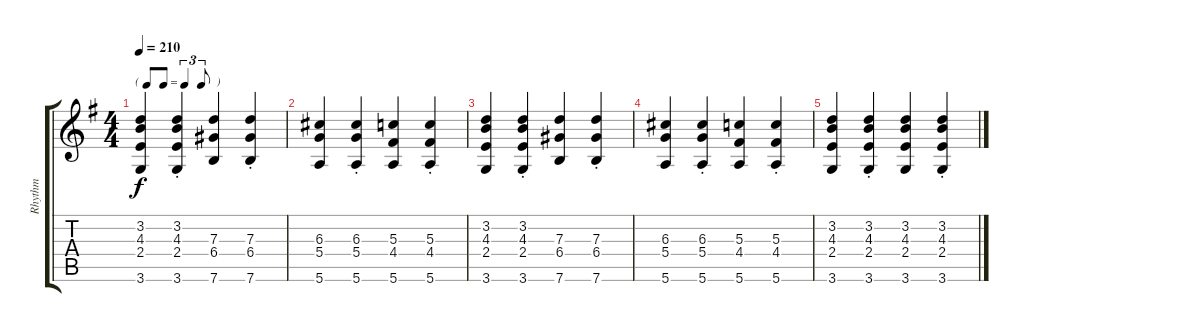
\track ("Rhythm" "Rhythm") {instrument acousticguitarsteel}
\staff {score tabs}
\tuning (E4 B3 G3 D3 A2 E2) {hide}
\ts (4 4)
\tf triplet8th
\tempo 210
\clef g2
\ks g
(3.2 4.3 2.4 3.6).4{dy f} (3.2{st} 4.3{st} 2.4{st} 3.6{st}).4 (7.3 6.4 7.6).4 (7.3{st} 6.4{st} 7.6{st}).4 |
(6.3 5.4 5.6).4 (6.3{st} 5.4{st} 5.6{st}).4 (5.3 4.4 5.6).4 (5.3{st} 4.4{st} 5.6{st}).4 |
(3.2 4.3 2.4 3.6).4 (3.2{st} 4.3{st} 2.4{st} 3.6{st}).4 (7.3 6.4 7.6).4 (7.3{st} 6.4{st} 7.6{st}).4 |
(6.3 5.4 5.6).4 (6.3{st} 5.4{st} 5.6{st}).4 (5.3 4.4 5.6).4 (5.3{st} 4.4{st} 5.6{st}).4 |
(3.2 4.3 2.4 3.6).4 (3.2{st} 4.3{st} 2.4{st} 3.6{st}).4 (3.2 4.3 2.4 3.6).4 (3.2{st} 4.3{st} 2.4{st} 3.6{st}).4
